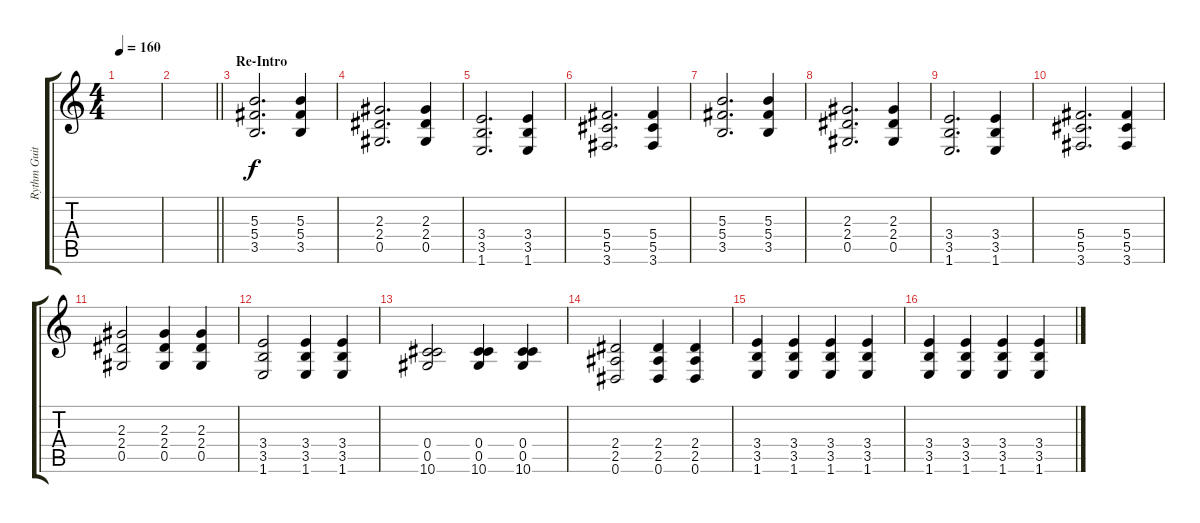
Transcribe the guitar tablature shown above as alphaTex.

\track ("Rythm Guitar" "Rythm Guit") {instrument distortionguitar}
\staff {score tabs}
\tuning (Eb4 Bb3 Gb3 Db3 Ab2 Eb2) {hide}
\ts (4 4)
\tempo 160
\clef g2
\ks c
|
\barLineRight lightlight
|
\section ("" "Re-Intro")
(5.3 5.4 3.5).2{d volume 16} (5.3 5.4 3.5).4 |
(2.3 2.4 0.5).2{d} (2.3 2.4 0.5).4 |
(3.4 3.5 1.6).2{d} (3.4 3.5 1.6).4 |
(5.4 5.5 3.6).2{d} (5.4 5.5 3.6).4 |
(5.3 5.4 3.5).2{d} (5.3 5.4 3.5).4 |
(2.3 2.4 0.5).2{d} (2.3 2.4 0.5).4 |
(3.4 3.5 1.6).2{d} (3.4 3.5 1.6).4 |
(5.4 5.5 3.6).2{d} (5.4 5.5 3.6).4 |
(2.3 2.4 0.5).2 (2.3 2.4 0.5).4 (2.3 2.4 0.5).4 |
(3.4 3.5 1.6).2 (3.4 3.5 1.6).4 (3.4 3.5 1.6).4 |
(0.4 0.5 10.6).2 (0.4 0.5 10.6).4 (0.4 0.5 10.6).4 |
(2.4 2.5 0.6).2 (2.4 2.5 0.6).4 (2.4 2.5 0.6).4 |
(3.4 3.5 1.6).4 (3.4 3.5 1.6).4 (3.4 3.5 1.6).4 (3.4 3.5 1.6).4 |
(3.4 3.5 1.6).4 (3.4 3.5 1.6).4 (3.4 3.5 1.6).4 (3.4 3.5 1.6).4
